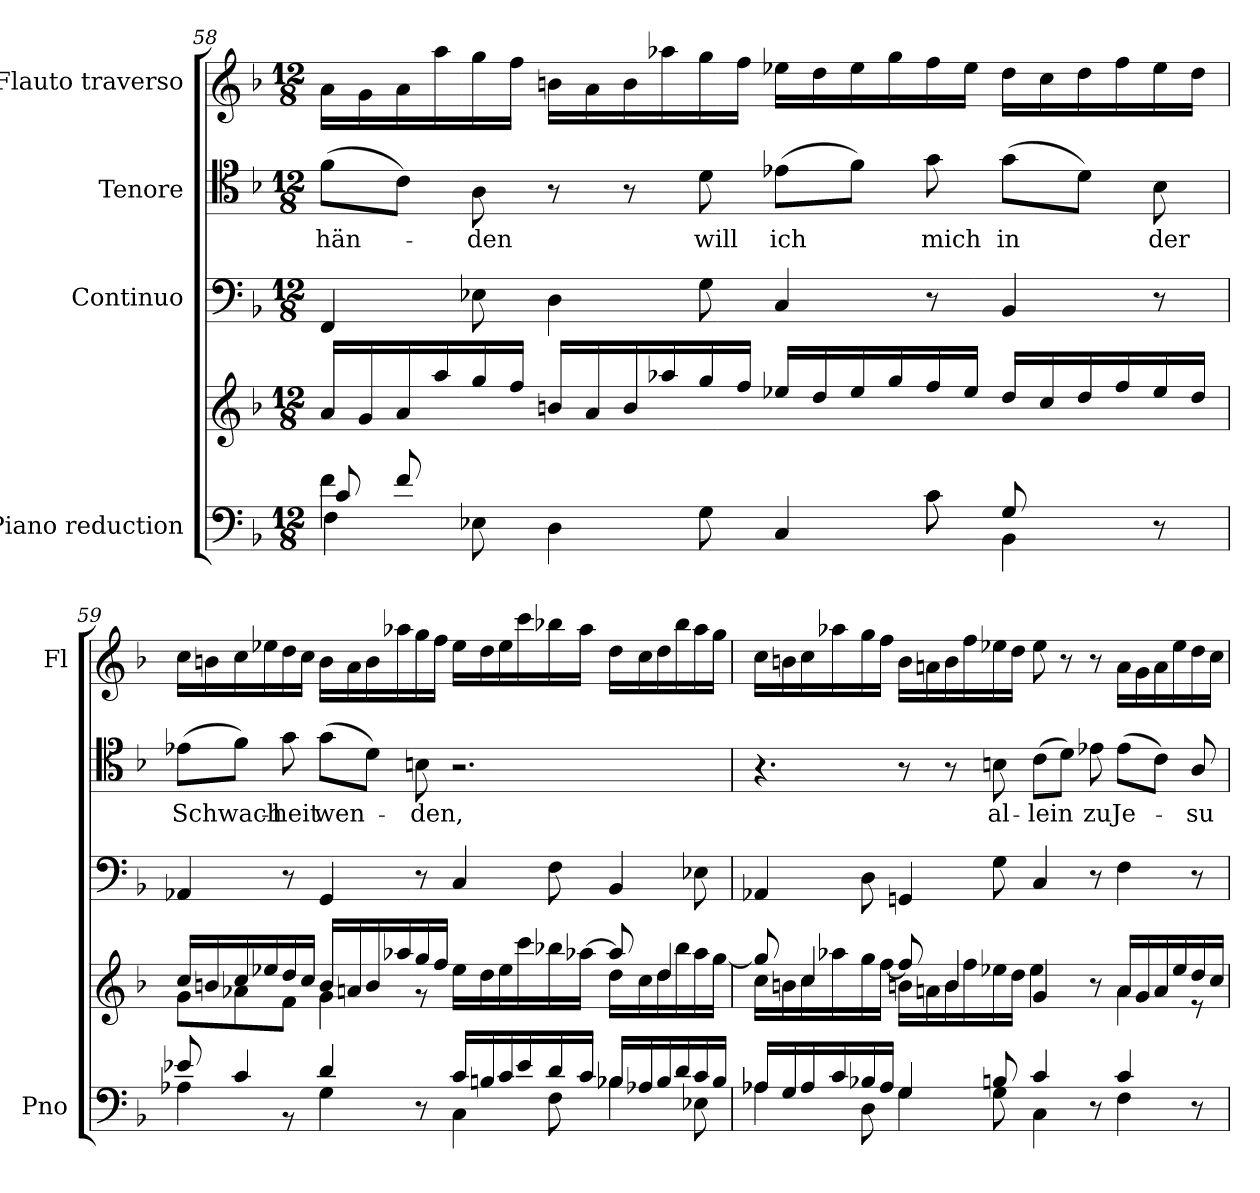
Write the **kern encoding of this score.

**kern	**kern	**kern	**kern	**text	**kern
*part4	*part4	*part3	*part2	*part2	*part1
*staff5	*staff4	*staff3	*staff2	*staff2	*staff1
*I"Piano reduction	*	*I"Continuo	*I"Tenore	*	*I"Flauto traverso
*I'Pno	*	*	*	*	*I'Fl
!!LO:LB:g=z
*clefF4	*clefG2	*clefF4	*clefC4	*	*clefG2
*k[b-]	*k[b-]	*k[b-]	*k[b-]	*	*k[b-]
*M12/8	*M12/8	*M12/8	*M12/8	*	*M12/8
=58	=58	=58	=58	=58	=58
*^	*^	*	*	*	*
*	*^	*	*^	*	*	*	*
!	!	!	!	!	!	!	!	!LO:LY:b	!
4f\	8c/L	4F\	16a/LL	4ryy	4ryy	4FF/	(8f\L	-hän-	16a\LL
.	.	.	16g/	.	.	.	.	.	16g\
.	8f/	.	16a/	.	.	.	8c\J)	.	16a\
.	.	.	16aa/	.	.	.	.	.	16aa\
!	!	!	!	!	!	!	!	!LO:LY:b	!
2.ryy	8ryy	8E-X\	16gg/	8cc\	8a\J	8E-X\	8A\	-den	16gg\
.	.	.	16ff/JJ	.	.	.	.	.	16ff\JJ
.	4.ryy	4D\	16bn/LL	4b\	1ryy	4D\	8r	.	16bn\LL
.	.	.	16a/	.	.	.	.	.	16a\
.	.	.	16b/	.	.	.	8r	.	16b\
.	.	.	16aa-X/	.	.	.	.	.	16aa-X\
!	!	!	!	!	!	!	!	!LO:LY:b	!
.	.	8G\	16gg/	8b\ 8dd\	.	8G\	8d\	will	16gg\
.	.	.	16ff/JJ	.	.	.	.	.	16ff\JJ
!	!	!	!	!	!	!	!	!LO:LY:b	!
.	4.ryy	4C/	16ee-X/LL	4g\ 4cc\	.	4C/	(8e-X\L	ich	16ee-X\LL
.	.	.	16dd/	.	.	.	.	.	16dd\
.	.	.	16ee-/	.	.	.	8f\J)	.	16ee-\
.	.	.	16gg/	.	.	.	.	.	16gg\
!	!	!	!	!	!	!	!	!LO:LY:b	!
8c\	.	8c\	16ff/	4ryy	.	8r	8g\	mich	16ff\
.	.	.	16ee-/JJ	.	.	.	.	.	16ee-\JJ
!	!	!	!	!	!	!	!	!LO:LY:b	!
8G/L	4ryy	4BB-\	16dd/LL	.	.	4BB-/	(8g\L	in	16dd\LL
.	.	.	16cc/	.	.	.	.	.	16cc\
4ryy	.	.	16dd/	8a\	.	.	8d\J)	.	16dd\
.	.	.	16ff/	.	.	.	.	.	16ff\
!	!	!	!	!	!	!	!	!LO:LY:b	!
.	8r	8ryy	16ee-/	8b-X\J	8ryy	8r	8B-\	der	16ee-\
.	.	.	16dd/JJ	.	.	.	.	.	16dd\JJ
*	*v	*v	*	*	*	*	*	*	*
*	*	*	*v	*v	*	*	*	*
=59	=59	=59	=59	=59	=59	=59	=59
!	!	!	!	!	!	!LO:LY:b	!
8e-X/	4A-X\	16cc/LL	8g\L	4AA-X/	(8e-X\L	Schwach-	16cc\LL
.	.	16bn/	.	.	.	.	16bn\
4c/	.	16cc/	8a-X\	.	8f\J)	.	16cc\
.	.	16ee-X/	.	.	.	.	16ee-X\
!	!	!	!	!	!	!LO:LY:b	!
.	8r	16dd/	8f\J	8r	8g\	-heit	16dd\
.	.	16cc/JJ	.	.	.	.	16cc\JJ
!	!	!	!	!	!	!LO:LY:b	!
4d/	4G\	16b/LL	4g\	4GG/	(8g\L	wen-	16b\LL
.	.	16an/	.	.	.	.	16a\
.	.	16b/	.	.	8d\J)	.	16b\
.	.	16aa-X/	.	.	.	.	16aa-X\
!	!	!	!	!	!	!LO:LY:b	!
8r	8ryy	16gg/	8r	8r	8Bn\	-den,	16gg\
.	.	16ff/JJ	.	.	.	.	16ff\JJ
16c/LL	4C\	4.ryy	16ee-\LL	4C/	2.r	.	16ee-\LL
16Bn/	.	.	16dd\	.	.	.	16dd\
16c/	.	.	16ee-\	.	.	.	16ee-\
16e-/	.	.	16ccc\	.	.	.	16ccc\
16d/	8F\	.	16bb-X\	8F\	.	.	16bb-X\
16c/JJ	.	.	[>16aa-X\JJ	.	.	.	16aa-\JJ
16B-X/LL	4B-\	8aa-/]	16dd\LL	4BB-/	.	.	16dd\LL
16A-X/	.	.	16cc\	.	.	.	16cc\
16B-/	.	4dd/	16dd\	.	.	.	16dd\
16d/	.	.	16bb-\	.	.	.	16bb-\
16c/	8E-X\	.	16aa-\	8E-X\	.	.	16aa-\
16B-/JJ	.	.	[>16gg\JJ	.	.	.	16gg\JJ
!!LO:PB:g=z
=60	=60	=60	=60	=60	=60	=60	=60
16A-X/LL	4A-\	8gg/]	16cc\LL	4AA-X/	4.r	.	16cc\LL
16G/	.	.	16bn\	.	.	.	16bn\
16A-/	.	4cc/	16cc\	.	.	.	16cc\
16c/	.	.	16aa-X\	.	.	.	16aa-X\
16B-X/	8D\	.	16gg\	8D\	.	.	16gg\
16A-/JJ	.	.	[>16ff\JJ	.	.	.	16ff\JJ
4G/	4G\	8ff/]	16bn\LL	4GGn/	8r	.	16b\LL
.	.	.	16an\	.	.	.	16an\
.	.	4b/	16b\	.	8r	.	16b\
.	.	.	16ff\	.	.	.	16ff\
!	!	!	!	!	!	!LO:LY:b	!
8Bn/	8G\	.	16ee-X\	8G\	8Bn\	al-	16ee-X\
.	.	.	16dd\JJ	.	.	.	16dd\JJ
!	!	!	!	!	!	!LO:LY:b	!
4c/	4C\	4g/	4ee-\	4C/	(8c\L	-lein	8ee-\
.	.	.	.	.	8d\J)	.	8r
!	!	!	!	!	!	!LO:LY:b	!
8r	8ryy	8r	8ryy	8r	8e-X\	zu	8r
!	!	!	!	!	!	!LO:LY:b	!
4c/	4F\	16a/LL	4a\	4F\	(8e-\L	Je-	16a\LL
.	.	16g/	.	.	.	.	16g\
.	.	16a/	.	.	8c\J)	.	16a\
.	.	16ee-/	.	.	.	.	16ee-\
!	!	!	!	!	!	!LO:LY:b	!
8r	8ryy	16dd/	8r	8r	8A/	-su	16dd\
.	.	16cc/JJ	.	.	.	.	16cc\JJ
*v	*v	*	*	*	*	*	*
*	*v	*v	*	*	*	*
=	=	=	=	=	=
*-	*-	*-	*-	*-	*-
